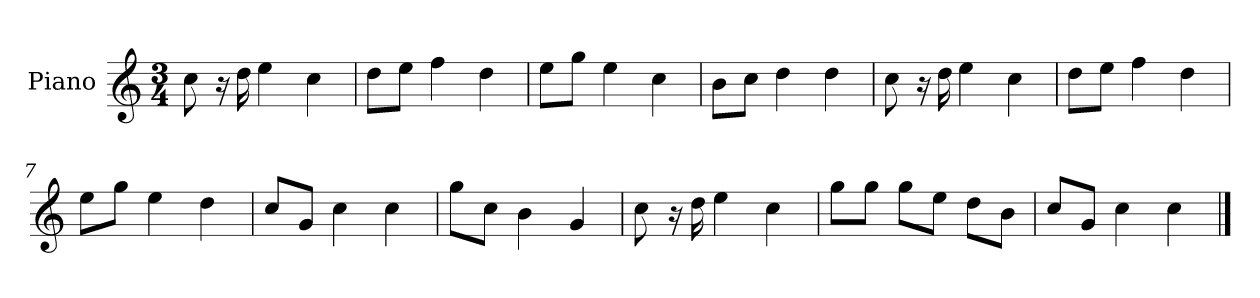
**kern
*part1
*staff1
*I"Piano
*I'P-no
*clefG2
*k[]
*M3/4
*MM91
=1
8cc\
16r
16dd\
4ee\
4cc\
=2
8dd\L
8ee\J
4ff\
4dd\
=3
8ee\L
8gg\J
4ee\
4cc\
=4
8b\L
8cc\J
4dd\
4dd\
=5
8cc\
16r
16dd\
4ee\
4cc\
=6
8dd\L
8ee\J
4ff\
4dd\
=7
8ee\L
8gg\J
4ee\
4dd\
=8
8cc/L
8g/J
4cc\
4cc\
!!LO:LB:g=z
=9
8gg\L
8cc\J
4b\
4g/
=10
8cc\
16r
16dd\
4ee\
4cc\
=11
8gg\L
8gg\J
8gg\L
8ee\J
8dd\L
8b\J
=12
8cc/L
8g/J
4cc\
4cc\
==
*-
